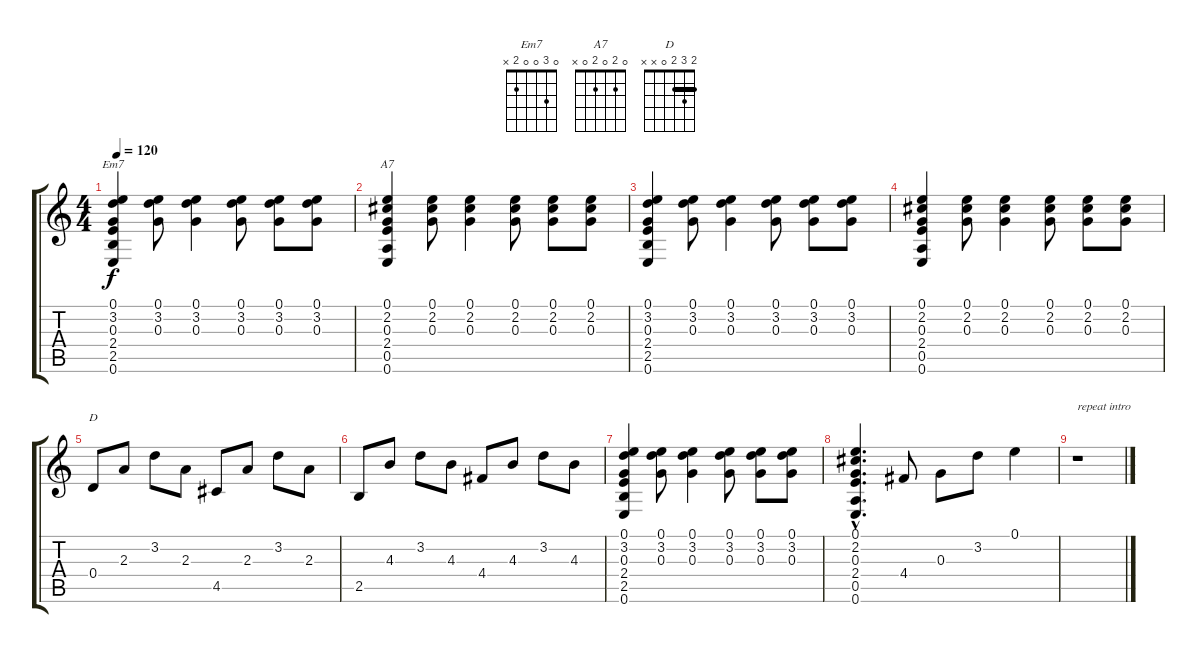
\track "" {instrument acousticguitarnylon}
\staff {score tabs}
\tuning (E4 B3 G3 D3 A2 E2) {hide}
\chord ("Em7" 0 3 0 0 2 x)
\chord ("A7" 0 2 0 2 0 x)
\chord ("D" 2 3 2 0 x x) {barre 2}
\ts (4 4)
\tempo 120
\clef g2
\ks c
(0.1 3.2 0.3 2.4 2.5 0.6).4{ch "Em7" dy f} (0.1 3.2 0.3).8 (0.1 3.2 0.3).4 (0.1 3.2 0.3).8 (0.1 3.2 0.3).8 (0.1 3.2 0.3).8 |
(0.1 2.2 0.3 2.4 0.5 0.6).4{ch "A7"} (0.1 2.2 0.3).8 (0.1 2.2 0.3).4 (0.1 2.2 0.3).8 (0.1 2.2 0.3).8 (0.1 2.2 0.3).8 |
(0.1 3.2 0.3 2.4 2.5 0.6).4 (0.1 3.2 0.3).8 (0.1 3.2 0.3).4 (0.1 3.2 0.3).8 (0.1 3.2 0.3).8 (0.1 3.2 0.3).8 |
(0.1 2.2 0.3 2.4 0.5 0.6).4 (0.1 2.2 0.3).8 (0.1 2.2 0.3).4 (0.1 2.2 0.3).8 (0.1 2.2 0.3).8 (0.1 2.2 0.3).8 |
0.4.8{ch "D"} 2.3.8 3.2.8 2.3.8 4.5.8 2.3.8 3.2.8 2.3.8 |
2.5.8 4.3.8 3.2.8 4.3.8 4.4.8 4.3.8 3.2.8 4.3.8 |
(0.1 3.2 0.3 2.4 2.5 0.6).4 (0.1 3.2 0.3).8 (0.1 3.2 0.3).4 (0.1 3.2 0.3).8 (0.1 3.2 0.3).8 (0.1 3.2 0.3).8 |
(0.1{hac} 2.2{hac} 0.3{hac} 2.4{hac} 0.5{hac} 0.6{hac}).4{d} 4.4.8 0.3.8 3.2.8 0.1.4 |
r.1{txt "repeat intro"}
